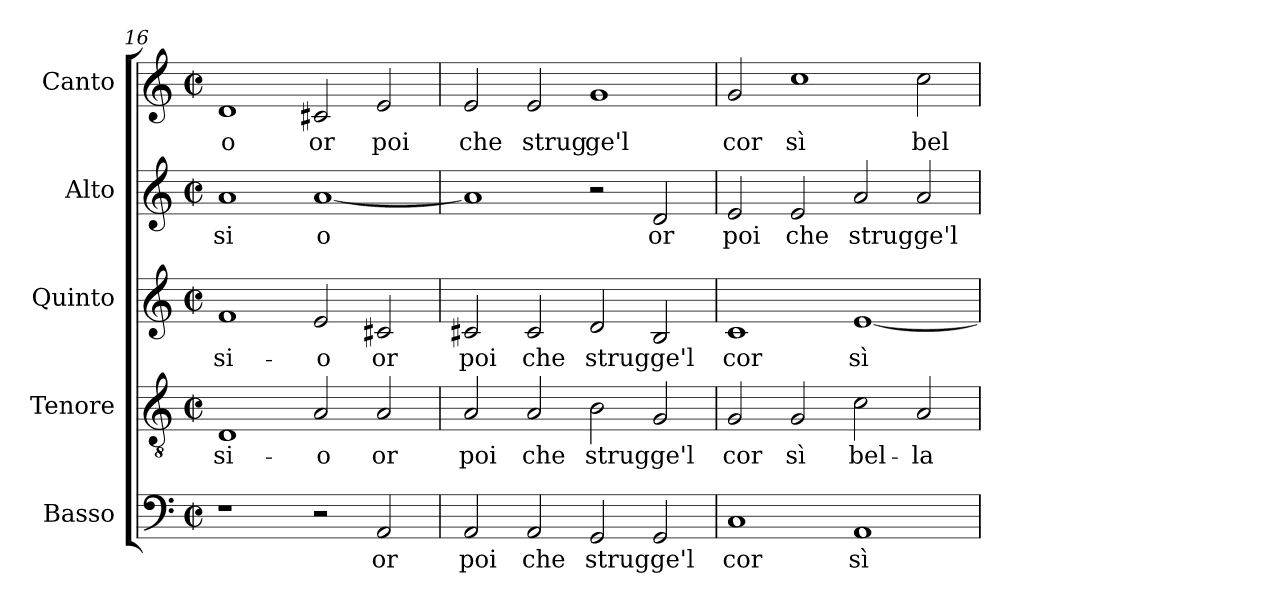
**kern	**text	**kern	**text	**kern	**text	**kern	**text	**kern	**text
*part5	*part5	*part4	*part4	*part3	*part3	*part2	*part2	*part1	*part1
*staff5	*staff5	*staff4	*staff4	*staff3	*staff3	*staff2	*staff2	*staff1	*staff1
*I"Basso	*	*I"Tenore	*	*I"Quinto	*	*I"Alto	*	*I"Canto	*
*clefF4	*	*clefGv2	*	*clefG2	*	*clefG2	*	*clefG2	*
*M2/2	*	*M2/2	*	*M2/2	*	*M2/2	*	*M2/2	*
*met(c|)	*	*met(c|)	*	*met(c|)	*	*met(c|)	*	*met(c|)	*
=16	=16	=16	=16	=16	=16	=16	=16	=16	=16
!	!	!	!LO:LY:b:cj	!	!LO:LY:b:cj	!	!LO:LY:b:cj	!	!LO:LY:b:cj
1r	.	1D	-si-	1f	-si-	1a	si	1d	o
!	!	!	!LO:LY:b:cj	!	!LO:LY:b:cj	!	!LO:LY:b:rj	!	!LO:LY:b:cj
2r	.	2A/	-o	2e/	-o	[<1a	o	2c#X/	or
!	!LO:LY:b:cj	!	!LO:LY:b:cj	!	!LO:LY:b:cj	!	!	!	!LO:LY:b:cj
2AA/	or	2A/	or	2c#X/	or	.	.	2e/	poi
=17	=17	=17	=17	=17	=17	=17	=17	=17	=17
!	!LO:LY:b:cj	!	!LO:LY:b:cj	!	!LO:LY:b:cj	!	!	!	!LO:LY:b:cj
2AA/	poi	2A/	poi	2c#X/	poi	1a]	.	2e/	che
!	!LO:LY:b:cj	!	!LO:LY:b:cj	!	!LO:LY:b:cj	!	!	!	!LO:LY:b:cj
2AA/	che	2A/	che	2c#/	che	.	.	2e/	strug
!	!LO:LY:b:cj	!	!LO:LY:b:cj	!	!LO:LY:b:cj	!	!	!	!LO:LY:b:cj
2GG/	strugge'l	2B\	strugge'l	2d/	strugge'l	2r	.	1g	ge'l
!	!	!	!	!	!	!	!LO:LY:b:cj	!	!
2GG/	.	2G/	.	2B/	.	2d/	or	.	.
=18	=18	=18	=18	=18	=18	=18	=18	=18	=18
!	!LO:LY:b:cj	!	!LO:LY:b:cj	!	!LO:LY:b:cj	!	!LO:LY:b:cj	!	!LO:LY:b:cj
1C	cor	2G/	cor	1c	cor	2e/	poi	2g/	cor
!	!	!	!LO:LY:b:cj	!	!	!	!LO:LY:b:cj	!	!LO:LY:b:cj
.	.	2G/	sì	.	.	2e/	che	1cc	sì
!	!LO:LY:b:cj	!	!LO:LY:b:cj	!	!LO:LY:b:cj	!	!LO:LY:b:cj	!	!
1AA	sì	2c\	bel-	[<1e	sì	2a/	strugge'l	.	.
!	!	!	!LO:LY:b:cj	!	!	!	!	!	!LO:LY:b:cj
.	.	2A/	-la	.	.	2a/	.	2cc\	bel
=	=	=	=	=	=	=	=	=	=
*-	*-	*-	*-	*-	*-	*-	*-	*-	*-
